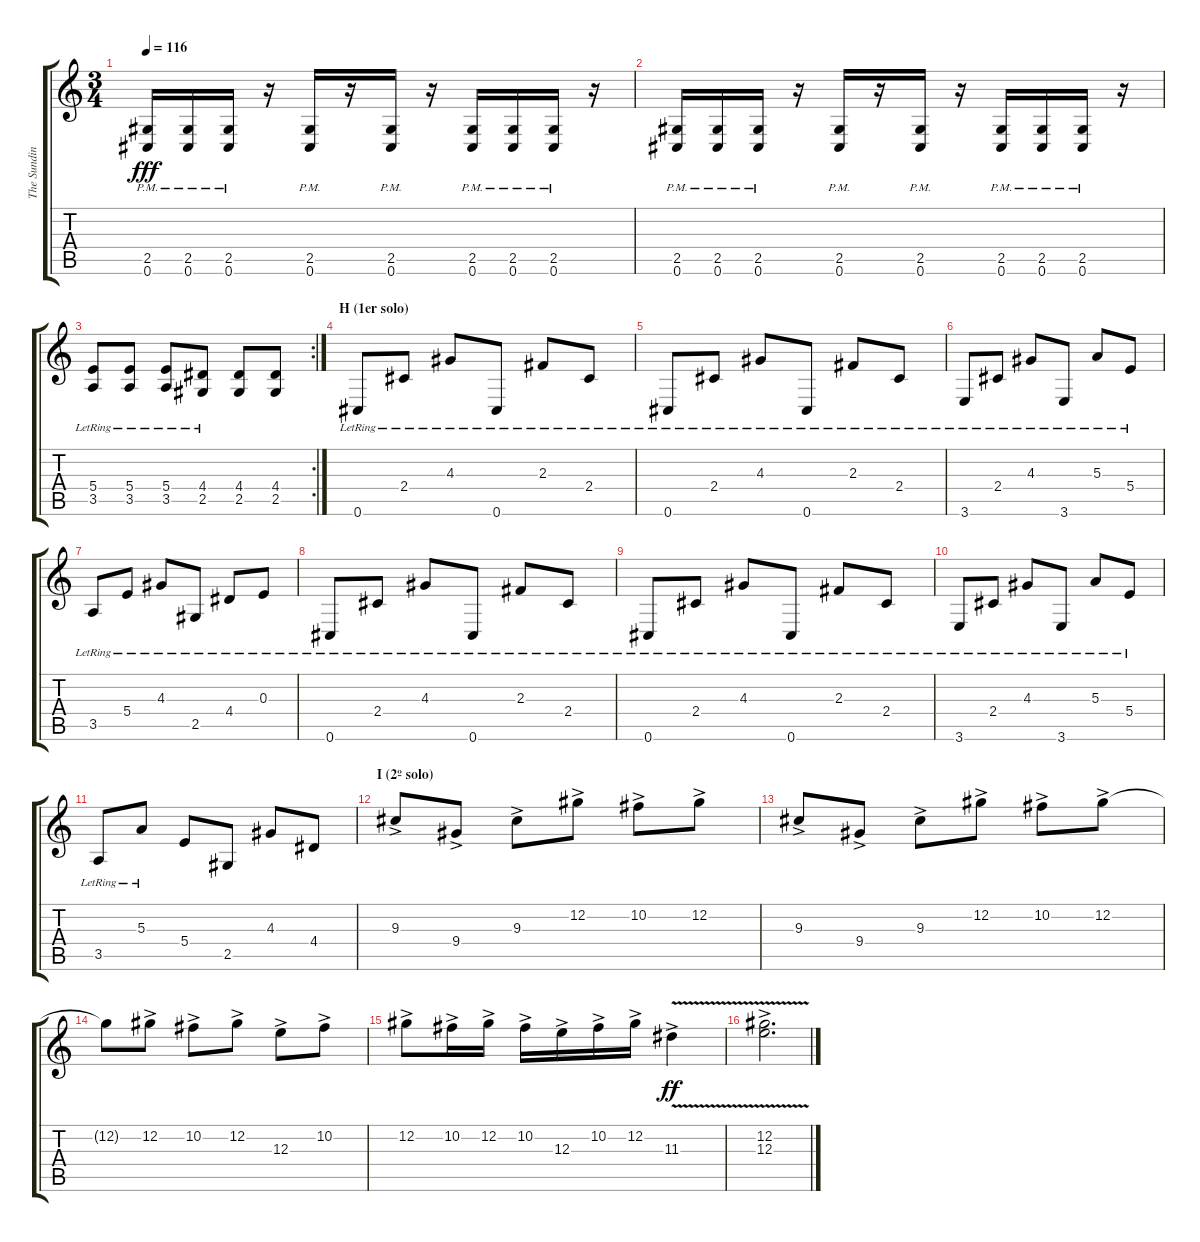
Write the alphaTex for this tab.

\track ("The Sundin" "The Sundin") {instrument distortionguitar}
\staff {score tabs}
\tuning (Db4 Ab3 E3 B2 Gb2 Db2) {hide}
\ts (3 4)
\tempo 116
\clef g2
\ks c
(2.5{pm} 0.6{pm}).16{dy fff} (2.5{pm} 0.6{pm}).16 (2.5{pm} 0.6{pm}).16 r.16 (2.5{pm} 0.6{pm}).16 r.16 (2.5{pm} 0.6{pm}).16 r.16 (2.5{pm} 0.6{pm}).16 (2.5{pm} 0.6{pm}).16 (2.5{pm} 0.6{pm}).16 r.16 |
(2.5{pm} 0.6{pm}).16 (2.5{pm} 0.6{pm}).16 (2.5{pm} 0.6{pm}).16 r.16 (2.5{pm} 0.6{pm}).16 r.16 (2.5{pm} 0.6{pm}).16 r.16 (2.5{pm} 0.6{pm}).16 (2.5{pm} 0.6{pm}).16 (2.5{pm} 0.6{pm}).16 r.16 |
\rc 2
(5.4{lr} 3.5{lr}).8 (5.4{lr} 3.5{lr}).8 (5.4{lr} 3.5{lr}).8 (4.4{lr} 2.5{lr}).8 (4.4 2.5).8 (4.4 2.5).8 |
\section ("" "H (1er solo)")
0.6{lr}.8 2.4{lr}.8 4.3{lr}.8 0.6{lr}.8 2.3{lr}.8 2.4{lr}.8 |
0.6{lr}.8 2.4{lr}.8 4.3{lr}.8 0.6{lr}.8 2.3{lr}.8 2.4{lr}.8 |
3.6{lr}.8 2.4{lr}.8 4.3{lr}.8 3.6{lr}.8 5.3{lr}.8 5.4{lr}.8 |
3.5{lr}.8 5.4{lr}.8 4.3{lr}.8 2.5{lr}.8 4.4{lr}.8 0.3{lr}.8 |
0.6{lr}.8 2.4{lr}.8 4.3{lr}.8 0.6{lr}.8 2.3{lr}.8 2.4{lr}.8 |
0.6{lr}.8 2.4{lr}.8 4.3{lr}.8 0.6{lr}.8 2.3{lr}.8 2.4{lr}.8 |
3.6{lr}.8 2.4{lr}.8 4.3{lr}.8 3.6{lr}.8 5.3{lr}.8 5.4{lr}.8 |
3.5{lr}.8 5.3{lr}.8 5.4.8 2.5.8 4.3.8 4.4.8 |
\section ("" "I (2º solo)")
9.3{ac}.8 9.4{ac}.8 9.3{ac}.8 12.2{ac}.8 10.2{ac}.8 12.2{ac}.8 |
9.3{ac}.8 9.4{ac}.8 9.3{ac}.8 12.2{ac}.8 10.2{ac}.8 12.2{ac}.8 |
12.2{t}.8 12.2{ac}.8 10.2{ac}.8 12.2{ac}.8 12.3{ac}.8 10.2{ac}.8 |
12.2{ac}.8 10.2{ac}.16 12.2{ac}.16 10.2{ac}.16 12.3{ac}.16 10.2{ac}.16 12.2{ac}.16 11.3{v ac}.4{dy ff} |
(12.2 12.3{v ac}).2{d}
